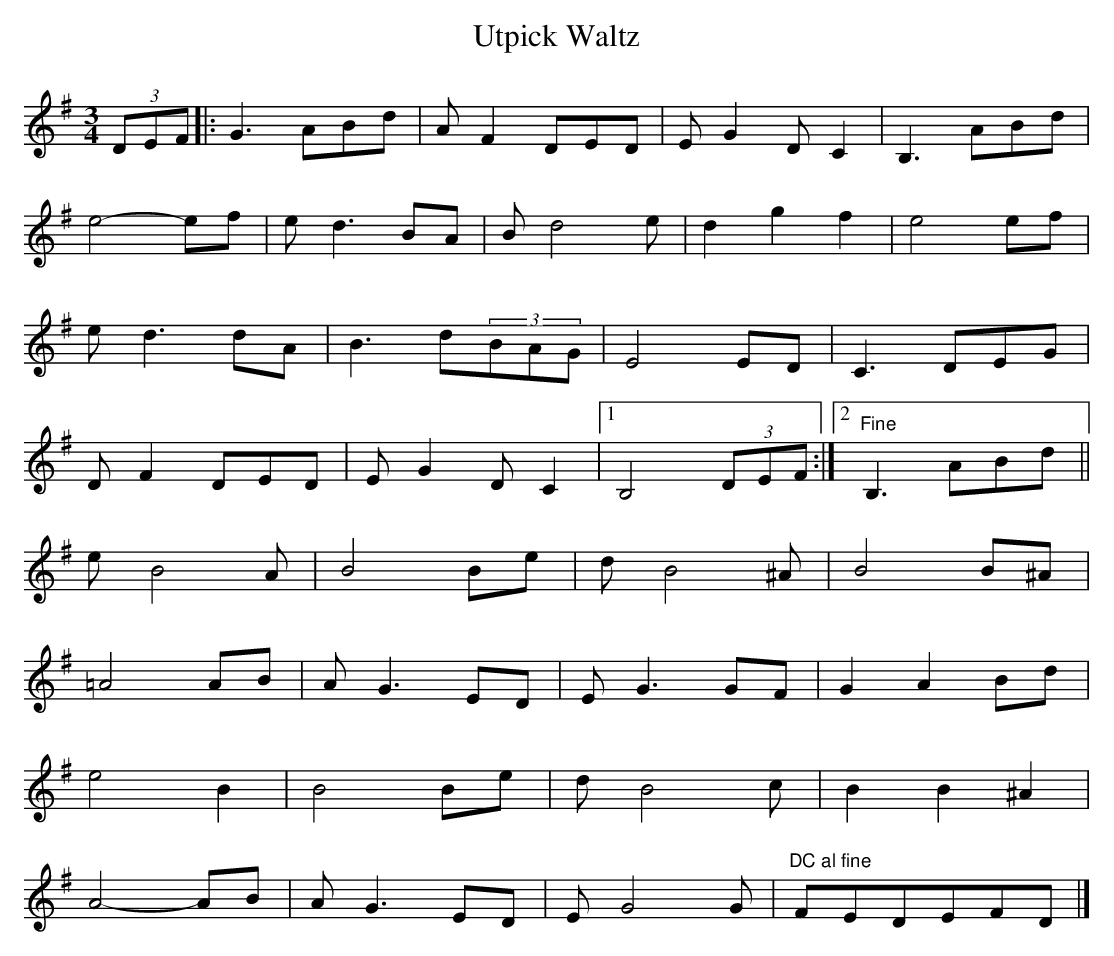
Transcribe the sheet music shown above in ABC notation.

X:1
T:Utpick Waltz
M:3/4
L:1/8
K:G
(3DEF|:G3ABd|AF2DED|EG2DC2|B,3ABd|
e4-ef|ed3BA|Bd4e|d2g2f2|e4ef|
ed3dA|B3d(3BAG|E4ED|C3DEG|
DF2DED|EG2DC2|1 B,4(3DEF:|2 "Fine" B,3ABd||
eB4A|B4Be|dB4^A|B4B^A|
=A4AB|AG3ED|EG3GF|G2A2Bd|
e4B2|B4Be|dB4c|B2B2^A2|
A4-AB|AG3ED|EG4G|"DC al fine" FEDEFD|]
